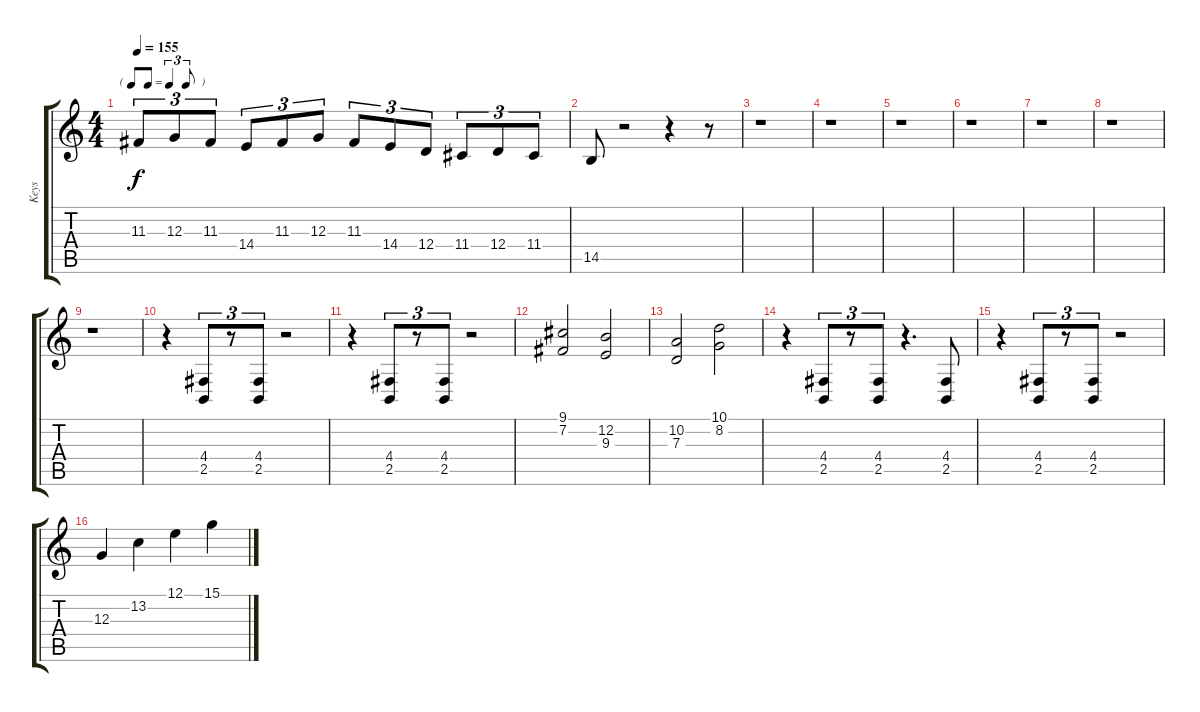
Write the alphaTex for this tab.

\track ("Keys" "Keys") {instrument drawbarorgan}
\staff {score tabs}
\tuning (E4 B3 G3 D3 A2 E2) {hide}
\ts (4 4)
\tf triplet8th
\tempo 155
\clef g2
\ks c
11.3.8{tu (3 2) dy f} 12.3.8{tu (3 2)} 11.3.8{tu (3 2)} 14.4.8{tu (3 2)} 11.3.8{tu (3 2)} 12.3.8{tu (3 2)} 11.3.8{tu (3 2)} 14.4.8{tu (3 2)} 12.4.8{tu (3 2)} 11.4.8{tu (3 2)} 12.4.8{tu (3 2)} 11.4.8{tu (3 2)} |
14.5.8 r.2 r.4 r.8 |
r.1 |
r.1 |
r.1 |
r.1 |
r.1 |
r.1 |
r.1 |
r.4 (4.4 2.5).8{tu (3 2)} r.8{tu (3 2)} (4.4 2.5).8{tu (3 2)} r.2 |
r.4 (4.4 2.5).8{tu (3 2)} r.8{tu (3 2)} (4.4 2.5).8{tu (3 2)} r.2 |
(9.1 7.2).2 (12.2 9.3).2 |
(10.2 7.3).2 (10.1 8.2).2 |
r.4 (4.4 2.5).8{tu (3 2)} r.8{tu (3 2)} (4.4 2.5).8{tu (3 2)} r.4{d} (4.4 2.5).8 |
r.4 (4.4 2.5).8{tu (3 2)} r.8{tu (3 2)} (4.4 2.5).8{tu (3 2)} r.2 |
12.3.4 13.2.4 12.1.4 15.1.4
